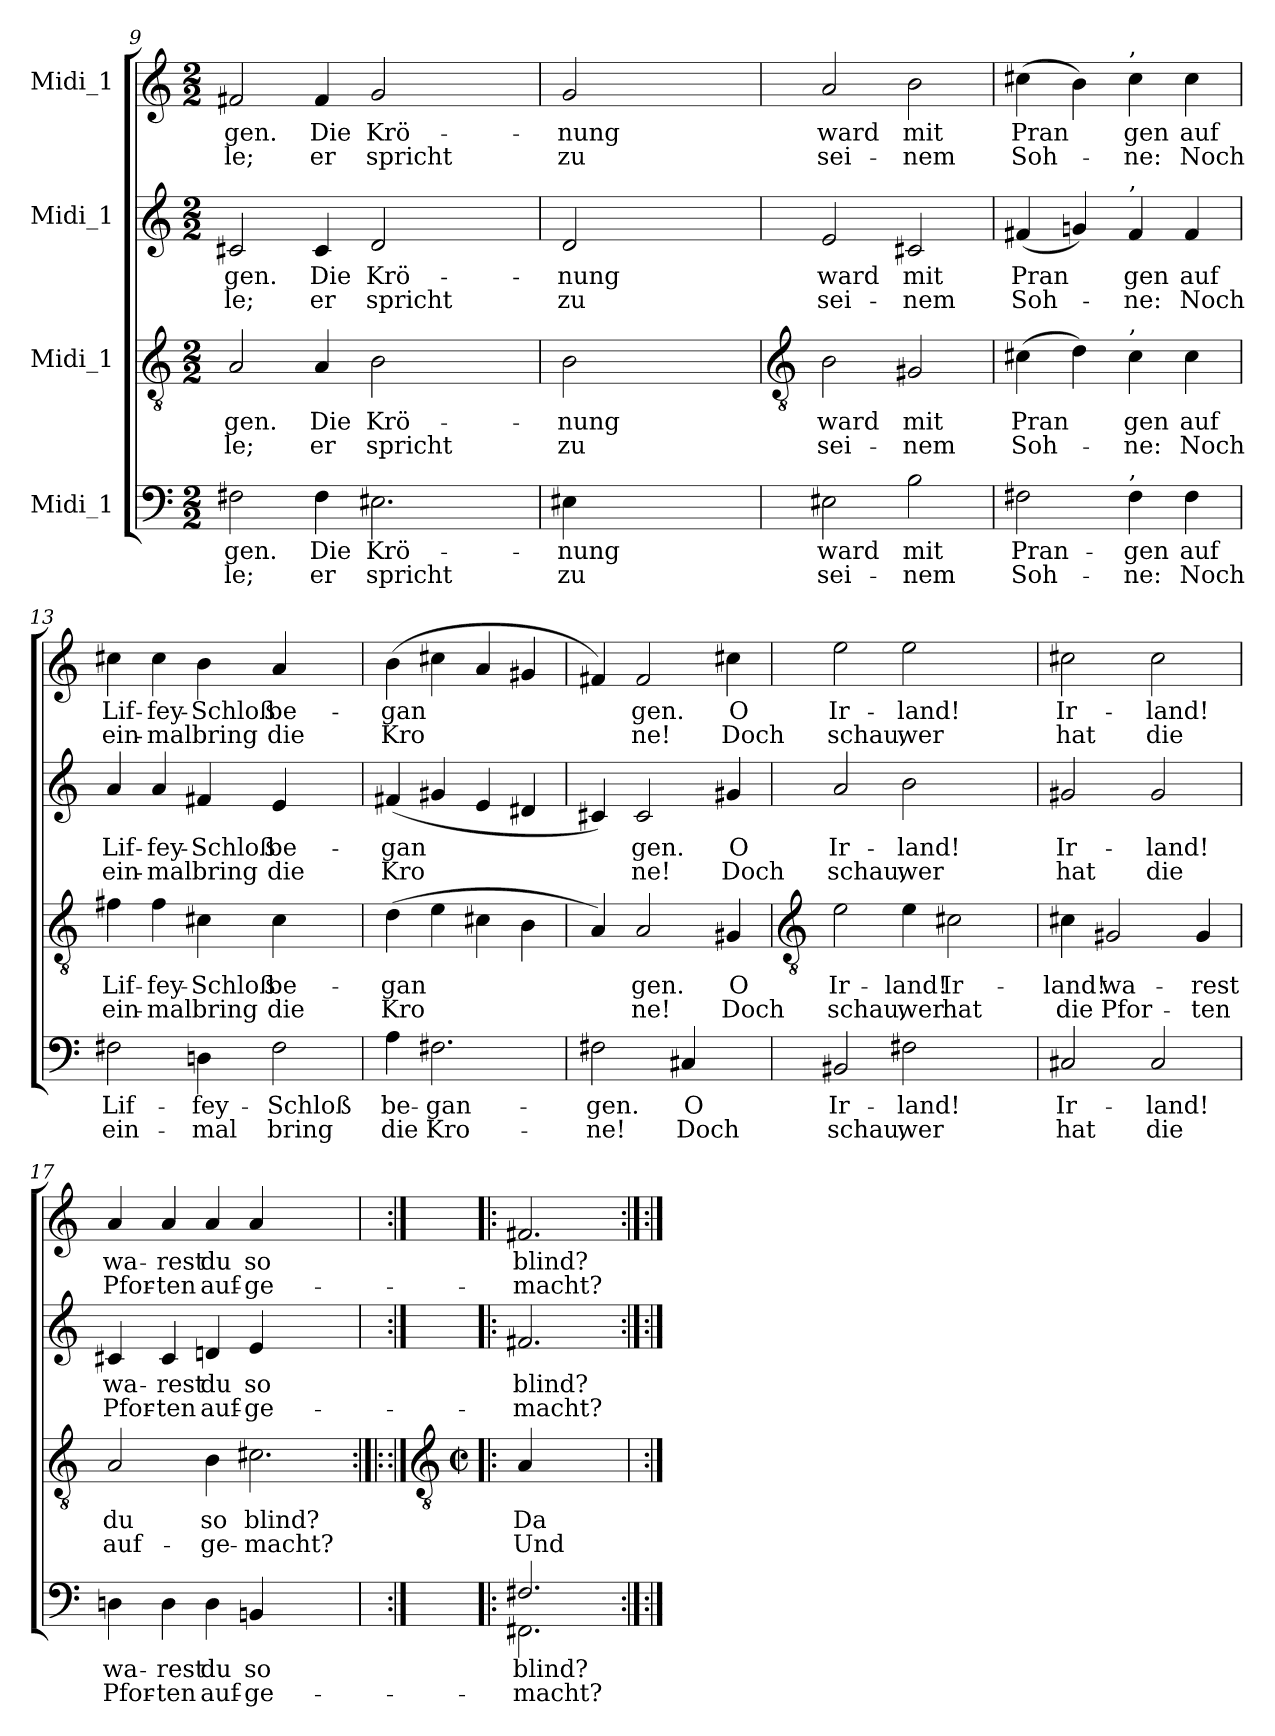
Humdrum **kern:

**kern	**text	**text	**kern	**text	**text	**kern	**text	**text	**kern	**text	**text
*part4	*part4	*part4	*part3	*part3	*part3	*part2	*part2	*part2	*part1	*part1	*part1
*staff4	*staff4	*staff4	*staff3	*staff3	*staff3	*staff2	*staff2	*staff2	*staff1	*staff1	*staff1
*I"Midi_1	*	*	*I"Midi_1	*	*	*I"Midi_1	*	*	*I"Midi_1	*	*
*clefF4	*	*	*clefGv2	*	*	*clefG2	*	*	*clefG2	*	*
*k[]	*	*	*k[]	*	*	*k[]	*	*	*k[]	*	*
*C:	*	*	*C:	*	*	*C:	*	*	*C:	*	*
*M2/2	*	*	*M2/2	*	*	*M2/2	*	*	*M2/2	*	*
=9	=9	=9	=9	=9	=9	=9	=9	=9	=9	=9	=9
!	!LO:LY:b	!LO:LY:b	!	!LO:LY:b	!LO:LY:b	!	!LO:LY:b	!LO:LY:b	!	!LO:LY:b	!LO:LY:b
*	*	*	*	*	*	*	*	*	*^	*	*
2F#X	-gen.	le;	2A	-gen.	le;	2c#X	-gen.	le;	2f#X	1ryy	-gen.	le;
!	!LO:LY:b	!LO:LY:b	!	!LO:LY:b	!LO:LY:b	!	!LO:LY:b	!LO:LY:b	!	!	!LO:LY:b	!LO:LY:b
4F#	Die	er	4A	Die	er	4c#	Die	er	4f#	.	Die	er
!	!LO:LY:b	!LO:LY:b	!	!LO:LY:b	!LO:LY:b	!	!LO:LY:b	!LO:LY:b	!	!	!LO:LY:b	!LO:LY:b
2.E#X	Krö-	-spricht	2B	Krö-	-spricht	2d	Krö-	-spricht	2g	.	Krö-	-spricht
.	.	.	.	.	.	.	.	.	.	4ryy	.	.
.	.	.	4ryy	.	.	4ryy	.	.	4ryy	4ryy	.	.
=10	=10	=10	=10	=10	=10	=10	=10	=10	=10	=10	=10	=10
!	!LO:LY:b	!LO:LY:b	!	!LO:LY:b	!LO:LY:b	!	!LO:LY:b	!LO:LY:b	!	!	!LO:LY:b	!LO:LY:b
4E#X	nung	zu	2B	nung	zu	2d	nung	zu	2g	1ryy	nung	zu
2.ryy	.	.	.	.	.	.	.	.	.	.	.	.
.	.	.	2ryy	.	.	2ryy	.	.	2ryy	.	.	.
*	*	*	*	*	*	*	*	*	*v	*v	*	*
!!LO:LB:g=z
=11	=11	=11	=11	=11	=11	=11	=11	=11	=11	=11	=11
*	*	*	*clefGv2	*	*	*	*	*	*	*	*
!	!LO:LY:b	!LO:LY:b	!	!LO:LY:b	!LO:LY:b	!	!LO:LY:b	!LO:LY:b	!	!LO:LY:b	!LO:LY:b
2E#X	ward	sei-	2B	ward	sei-	2e	ward	sei-	2a	ward	sei-
!	!LO:LY:b	!LO:LY:b	!	!LO:LY:b	!LO:LY:b	!	!LO:LY:b	!LO:LY:b	!	!LO:LY:b	!LO:LY:b
2B	-mit	nem	2G#X	-mit	nem	2c#X	-mit	nem	2b	-mit	nem
=12	=12	=12	=12	=12	=12	=12	=12	=12	=12	=12	=12
!	!LO:LY:b	!LO:LY:b	!	!LO:LY:b	!LO:LY:b	!	!LO:LY:b	!LO:LY:b	!	!LO:LY:b	!LO:LY:b
2F#X	Pran-	-Soh-	(>4c#X	Pran	Soh-	(<4f#X	Pran	Soh-	(>4cc#X	Pran	Soh-
!	!	!	!	!LO:LY:b	!	!	!LO:LY:b	!	!	!LO:LY:b	!
.	.	.	4d)	--	.	4gn)	--	.	4b)	--	.
!	!	!	!	!	!	!	!	!	!LO:TX:a:t=,	!	!
!	!	!	!	!	!	!LO:TX:a:t=,	!	!	!	!	!
!	!	!	!LO:TX:a:t=,	!	!	!	!	!	!	!	!
!LO:TX:a:t=,	!	!	!	!	!	!	!	!	!	!	!
!	!LO:LY:b	!LO:LY:b	!	!LO:LY:b	!LO:LY:b	!	!LO:LY:b	!LO:LY:b	!	!LO:LY:b	!LO:LY:b
4F#	-gen	ne:	4c#	gen	ne:	4f#	gen	ne:	4cc#	gen	ne:
!	!LO:LY:b	!LO:LY:b	!	!LO:LY:b	!LO:LY:b	!	!LO:LY:b	!LO:LY:b	!	!LO:LY:b	!LO:LY:b
4F#	auf	Noch	4c#	auf	Noch	4f#	auf	Noch	4cc#	auf	Noch
=13	=13	=13	=13	=13	=13	=13	=13	=13	=13	=13	=13
!	!LO:LY:b	!LO:LY:b	!	!LO:LY:b	!LO:LY:b	!	!LO:LY:b	!LO:LY:b	!	!LO:LY:b	!LO:LY:b
2F#X	Lif-	-ein-	4f#X	Lif-	-ein-	4a	Lif-	-ein-	4cc#X	Lif-	-ein-
!	!	!	!	!LO:LY:b	!LO:LY:b	!	!LO:LY:b	!LO:LY:b	!	!LO:LY:b	!LO:LY:b
.	.	.	4f#	-fey-	-mal	4a	-fey-	-mal	4cc#	-fey-	-mal
!	!LO:LY:b	!LO:LY:b	!	!LO:LY:b	!LO:LY:b	!	!LO:LY:b	!LO:LY:b	!	!LO:LY:b	!LO:LY:b
4Dn	-fey-	-mal	4c#X	Schloß	bring	4f#X	Schloß	bring	4b	Schloß	bring
!	!LO:LY:b	!LO:LY:b	!	!LO:LY:b	!LO:LY:b	!	!LO:LY:b	!LO:LY:b	!	!LO:LY:b	!LO:LY:b
2F#	Schloß	bring	4c#	be-	-die	4e	be-	-die	4a	be-	-die
.	.	.	4ryy	.	.	4ryy	.	.	4ryy	.	.
=14	=14	=14	=14	=14	=14	=14	=14	=14	=14	=14	=14
!	!LO:LY:b	!LO:LY:b	!	!LO:LY:b	!LO:LY:b	!	!LO:LY:b	!LO:LY:b	!	!LO:LY:b	!LO:LY:b
4A	be-	-die	(>4d	gan	Kro	(<4f#X	gan	Kro	(>4b	gan	Kro
!	!LO:LY:b	!LO:LY:b	!	!	!	!	!	!	!	!	!
2.F#X	gan-	-Kro-	4e	.	.	4g#X	.	.	4cc#X	.	.
.	.	.	4c#X	.	.	4e	.	.	4a	.	.
.	.	.	4B	.	.	4d#X	.	.	4g#X	.	.
=15	=15	=15	=15	=15	=15	=15	=15	=15	=15	=15	=15
!	!LO:LY:b	!LO:LY:b	!	!	!	!	!	!	!	!	!
2F#X	-gen.	ne!	4A)	.	.	4c#X)	.	.	4f#X)	.	.
!	!	!	!	!LO:LY:b	!LO:LY:b	!	!LO:LY:b	!LO:LY:b	!	!LO:LY:b	!LO:LY:b
.	.	.	2A	gen.	ne!	2c#	gen.	ne!	2f#	gen.	ne!
!	!LO:LY:b	!LO:LY:b	!	!	!	!	!	!	!	!	!
4C#X	O	Doch	.	.	.	.	.	.	.	.	.
!	!	!	!	!LO:LY:b	!LO:LY:b	!	!LO:LY:b	!LO:LY:b	!	!LO:LY:b	!LO:LY:b
4ryy	.	.	4G#X	O	Doch	4g#X	O	Doch	4cc#X	O	Doch
!!LO:LB:g=z
=16	=16	=16	=16	=16	=16	=16	=16	=16	=16	=16	=16
*	*	*	*clefGv2	*	*	*	*	*	*	*	*
!	!LO:LY:b	!LO:LY:b	!	!LO:LY:b	!LO:LY:b	!	!LO:LY:b	!LO:LY:b	!	!LO:LY:b	!LO:LY:b
*^	*	*	*	*	*	*	*	*	*	*	*
2BB#X	1ryy	Ir-	-schau,	2e	Ir-	-schau,	2a	Ir-	-schau,	2ee	Ir-	-schau,
!	!	!LO:LY:b	!LO:LY:b	!	!LO:LY:b	!LO:LY:b	!	!LO:LY:b	!LO:LY:b	!	!LO:LY:b	!LO:LY:b
2F#X	.	land!	wer	4e	land!	wer	2b	land!	wer	2ee	land!	wer
!	!	!	!	!	!LO:LY:b	!LO:LY:b	!	!	!	!	!	!
.	.	.	.	2c#X	Ir-	-hat	.	.	.	.	.	.
4ryy	4ryy	.	.	.	.	.	4ryy	.	.	4ryy	.	.
=16A	=16A	=16A	=16A	=16A	=16A	=16A	=16A	=16A	=16A	=16A	=16A	=16A
!	!	!LO:LY:b	!LO:LY:b	!	!LO:LY:b	!LO:LY:b	!	!LO:LY:b	!LO:LY:b	!	!LO:LY:b	!LO:LY:b
2C#X	1ryy	Ir-	-hat	4c#X	land!	die	2g#X	Ir-	-hat	2cc#X	Ir-	-hat
!	!	!	!	!	!LO:LY:b	!LO:LY:b	!	!	!	!	!	!
.	.	.	.	2G#X	wa-	-Pfor-	.	.	.	.	.	.
!	!	!LO:LY:b	!LO:LY:b	!	!	!	!	!LO:LY:b	!LO:LY:b	!	!LO:LY:b	!LO:LY:b
2C#	.	land!	die	.	.	.	2g#	land!	die	2cc#	land!	die
!	!	!	!	!	!LO:LY:b	!LO:LY:b	!	!	!	!	!	!
.	.	.	.	4G#	-rest	ten	.	.	.	.	.	.
=17A	=17A	=17A	=17A	=17A	=17A	=17A	=17A	=17A	=17A	=17A	=17A	=17A
!	!	!LO:LY:b	!LO:LY:b	!	!LO:LY:b	!LO:LY:b	!	!LO:LY:b	!LO:LY:b	!	!LO:LY:b	!LO:LY:b
4Dn	1ryy	wa-	-Pfor-	2A	du	auf-	4c#X	wa-	-Pfor-	4a	wa-	-Pfor-
!	!	!LO:LY:b	!LO:LY:b	!	!	!	!	!LO:LY:b	!LO:LY:b	!	!LO:LY:b	!LO:LY:b
4D	.	-rest	ten	.	.	.	4c#	-rest	ten	4a	-rest	ten
!	!	!LO:LY:b	!LO:LY:b	!	!LO:LY:b	!LO:LY:b	!	!LO:LY:b	!LO:LY:b	!	!LO:LY:b	!LO:LY:b
4D	.	du	auf-	4B	-so	ge-	4dn	du	auf-	4a	du	auf-
!	!	!LO:LY:b	!LO:LY:b	!	!LO:LY:b	!LO:LY:b	!	!LO:LY:b	!LO:LY:b	!	!LO:LY:b	!LO:LY:b
4BBn	.	-so	ge-	2.c#X	-blind?	macht?	4e	-so	ge-	4a	-so	ge-
2ryy	2ryy	.	.	.	.	.	2ryy	.	.	2ryy	.	.
!!LO:LB:g=z
=18A	=18A	=18A	=18A	=18A:|!|:	=18A	=18A	=18A	=18A	=18A	=18A	=18A	=18A
*	*	*	*	*clefGv2	*	*	*	*	*	*	*	*
*	*	*	*	*M2/2	*	*	*	*	*	*	*	*
*	*	*	*	*met(c|)	*	*	*	*	*	*	*	*
!	!	!LO:LY:b	!LO:LY:b	!	!LO:LY:b	!LO:LY:b	!	!LO:LY:b	!LO:LY:b	!	!LO:LY:b	!LO:LY:b
2.F#X/	2.FF#X\	-blind?	macht?	4A	Da	Und	2.f#X	-blind?	macht?	2.f#X	-blind?	macht?
.	.	.	.	2ryy	.	.	.	.	.	.	.	.
*v	*v	*	*	*	*	*	*	*	*	*	*	*
=:|!	=:|!	=:|!	=	=:|!	=:|!	=:|!	=:|!	=:|!	=:|!	=:|!	=:|!
*-	*-	*-	*-	*-	*-	*-	*-	*-	*-	*-	*-
